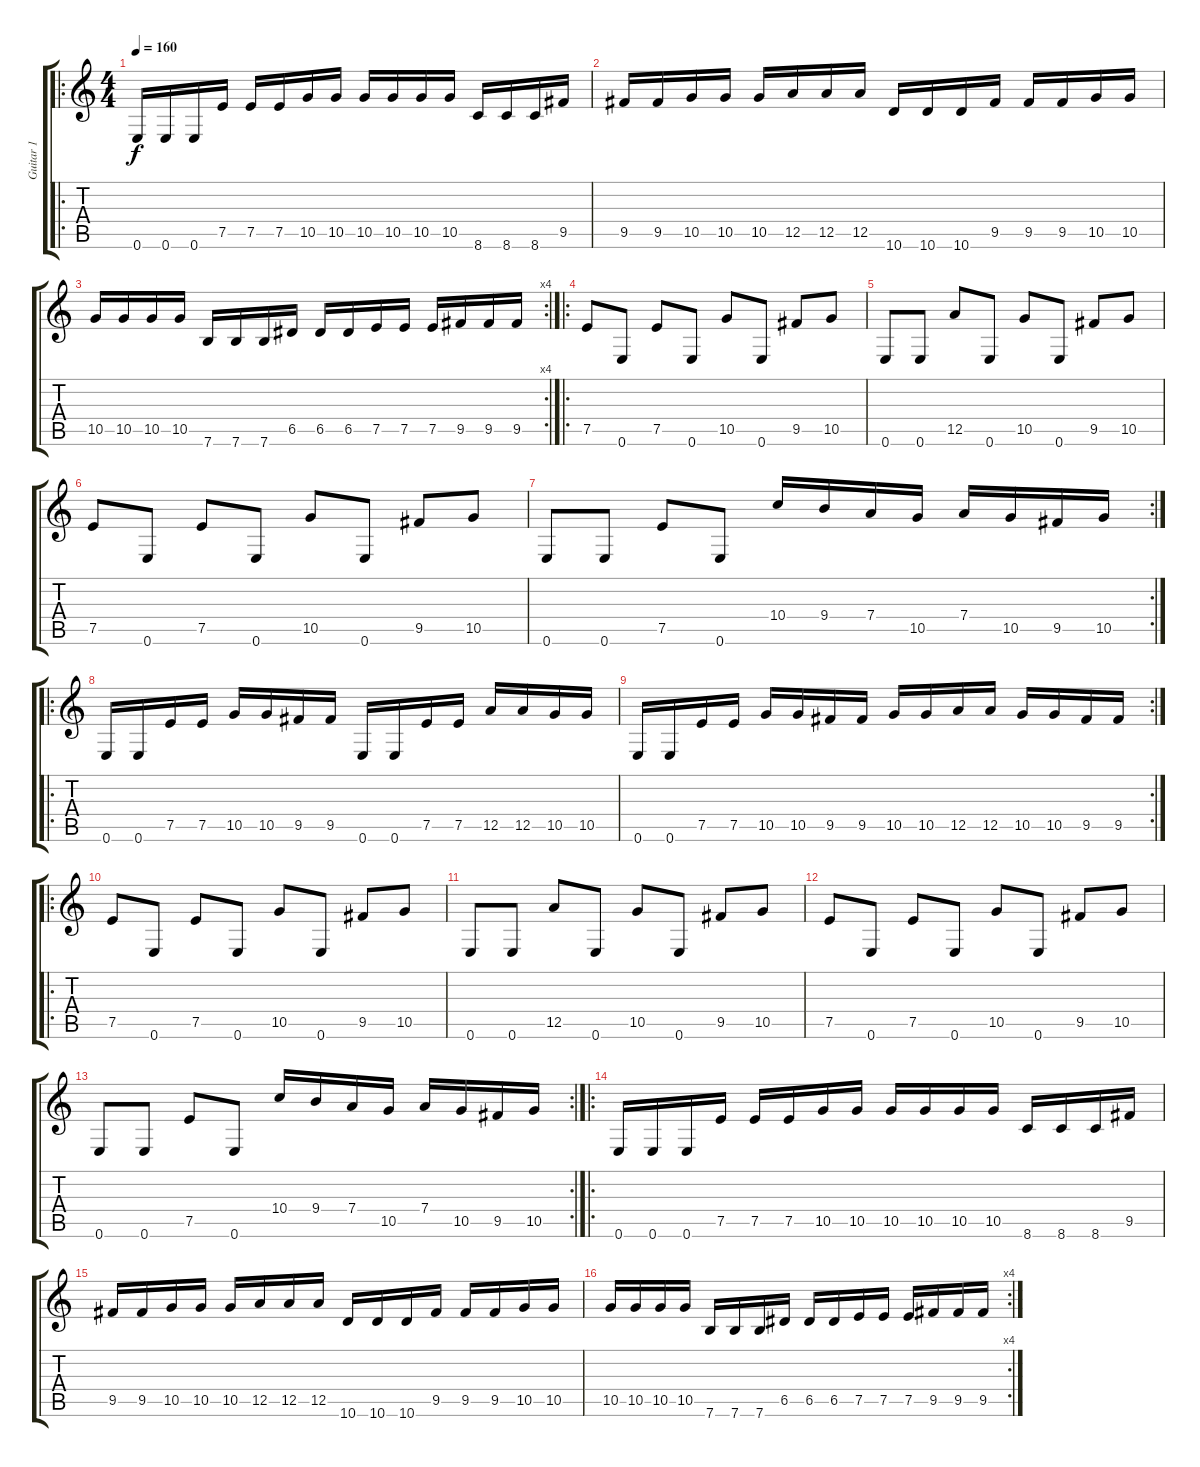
\track ("Guitar 1" "Guitar 1") {instrument distortionguitar}
\staff {score tabs}
\tuning (E4 B3 G3 D3 A2 E2) {hide}
\ro
\ts (4 4)
\tempo 160
\clef g2
\ks c
0.6.16{dy f instrument distortionguitar} 0.6.16 0.6.16 7.5.16 7.5.16 7.5.16 10.5.16 10.5.16 10.5.16 10.5.16 10.5.16 10.5.16 8.6.16 8.6.16 8.6.16 9.5.16 |
9.5.16 9.5.16 10.5.16 10.5.16 10.5.16 12.5.16 12.5.16 12.5.16 10.6.16 10.6.16 10.6.16 9.5.16 9.5.16 9.5.16 10.5.16 10.5.16 |
\rc 4
10.5.16 10.5.16 10.5.16 10.5.16 7.6.16 7.6.16 7.6.16 6.5.16 6.5.16 6.5.16 7.5.16 7.5.16 7.5.16 9.5.16 9.5.16 9.5.16 |
\ro
7.5.8 0.6.8 7.5.8 0.6.8 10.5.8 0.6.8 9.5.8 10.5.8 |
0.6.8 0.6.8 12.5.8 0.6.8 10.5.8 0.6.8 9.5.8 10.5.8 |
7.5.8 0.6.8 7.5.8 0.6.8 10.5.8 0.6.8 9.5.8 10.5.8 |
\rc 2
0.6.8 0.6.8 7.5.8 0.6.8 10.4.16 9.4.16 7.4.16 10.5.16 7.4.16 10.5.16 9.5.16 10.5.16 |
\ro
0.6.16 0.6.16 7.5.16 7.5.16 10.5.16 10.5.16 9.5.16 9.5.16 0.6.16 0.6.16 7.5.16 7.5.16 12.5.16 12.5.16 10.5.16 10.5.16 |
\rc 2
0.6.16 0.6.16 7.5.16 7.5.16 10.5.16 10.5.16 9.5.16 9.5.16 10.5.16 10.5.16 12.5.16 12.5.16 10.5.16 10.5.16 9.5.16 9.5.16 |
\ro
7.5.8 0.6.8 7.5.8 0.6.8 10.5.8 0.6.8 9.5.8 10.5.8 |
0.6.8 0.6.8 12.5.8 0.6.8 10.5.8 0.6.8 9.5.8 10.5.8 |
7.5.8 0.6.8 7.5.8 0.6.8 10.5.8 0.6.8 9.5.8 10.5.8 |
\rc 2
0.6.8 0.6.8 7.5.8 0.6.8 10.4.16 9.4.16 7.4.16 10.5.16 7.4.16 10.5.16 9.5.16 10.5.16 |
\ro
0.6.16 0.6.16 0.6.16 7.5.16 7.5.16 7.5.16 10.5.16 10.5.16 10.5.16 10.5.16 10.5.16 10.5.16 8.6.16 8.6.16 8.6.16 9.5.16 |
9.5.16 9.5.16 10.5.16 10.5.16 10.5.16 12.5.16 12.5.16 12.5.16 10.6.16 10.6.16 10.6.16 9.5.16 9.5.16 9.5.16 10.5.16 10.5.16 |
\rc 4
10.5.16 10.5.16 10.5.16 10.5.16 7.6.16 7.6.16 7.6.16 6.5.16 6.5.16 6.5.16 7.5.16 7.5.16 7.5.16 9.5.16 9.5.16 9.5.16
